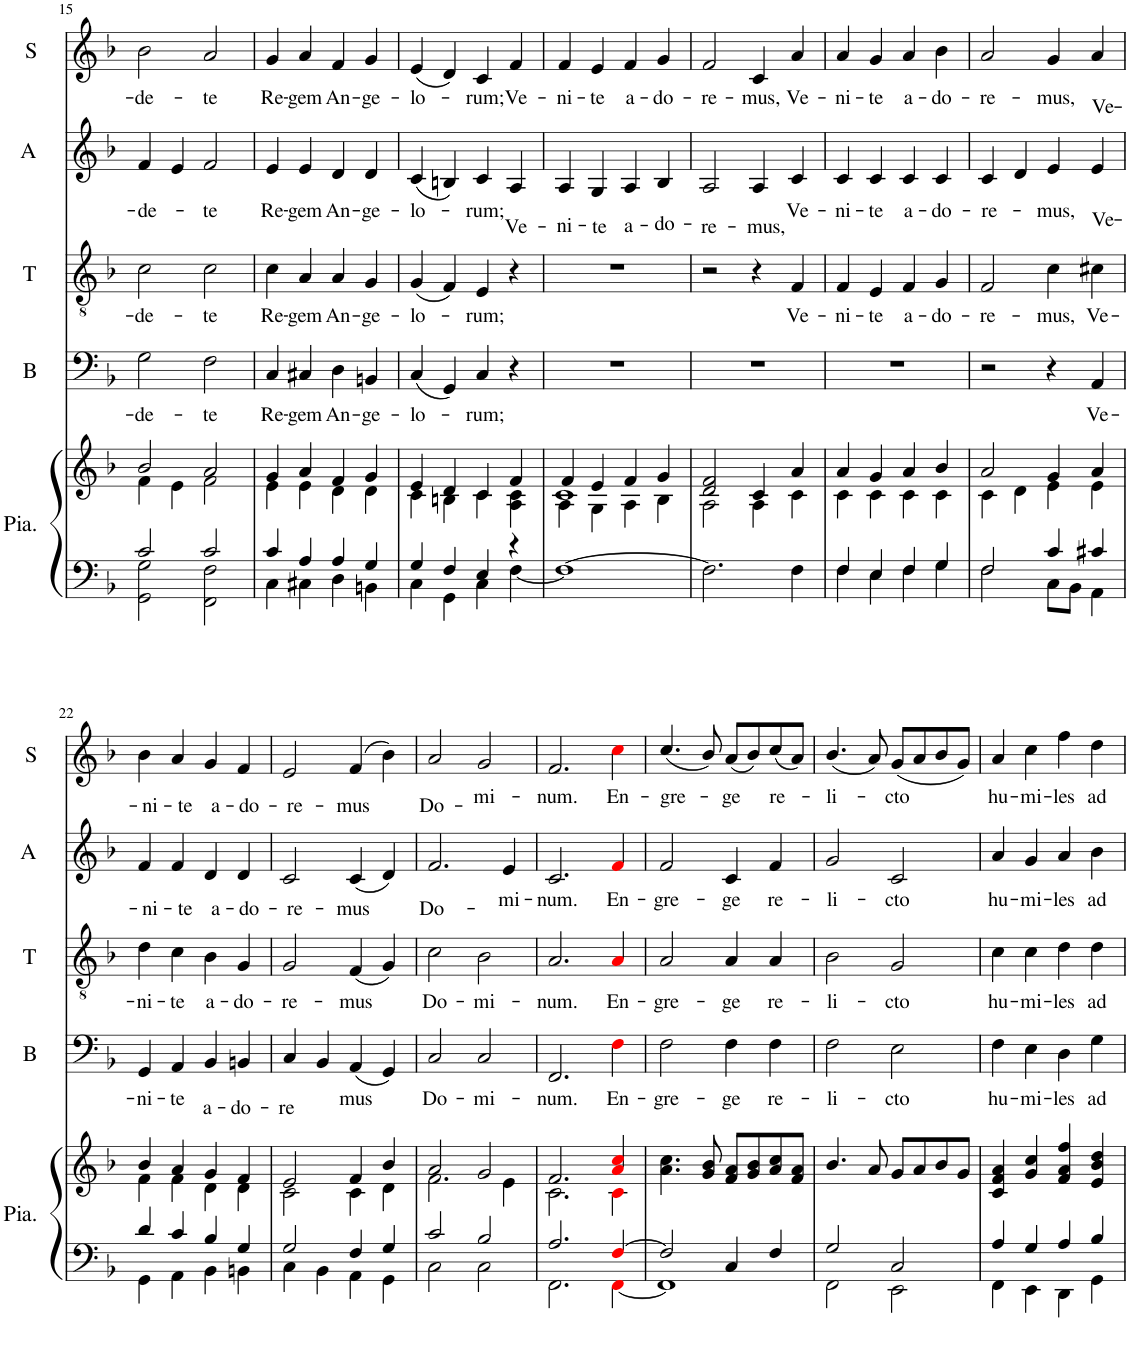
**kern	**kern	**kern	**text	**kern	**text	**kern	**text	**kern	**text
*part5	*part5	*part4	*part4	*part3	*part3	*part2	*part2	*part1	*part1
*staff6	*staff5	*staff4	*staff4	*staff3	*staff3	*staff2	*staff2	*staff1	*staff1
*I"Piano	*	*I"B	*	*I"T	*	*I"A	*	*I"S	*
*I'Pia.	*	*I'B	*	*I'T	*	*I'A	*	*I'S	*
!!LO:PB:g=z
*clefF4	*clefG2	*clefF4	*	*clefGv2	*	*clefG2	*	*clefG2	*
*k[b-]	*k[b-]	*k[b-]	*	*k[b-]	*	*k[b-]	*	*k[b-]	*
*M4/4	*M4/4	*M4/4	*	*M4/4	*	*M4/4	*	*M4/4	*
=15	=15	=15	=15	=15	=15	=15	=15	=15	=15
*^	*^	*	*	*	*	*	*	*	*
!	!	!	!	!	!LO:LY:b	!	!LO:LY:b	!	!LO:LY:b	!	!LO:LY:b
2c/	2GG\ 2G\	2b-/	4f\	2G\	-de-	2c\	-de-	4f/	-de-	2b-\	-de-
.	.	.	4e\	.	.	.	.	4e/	.	.	.
!	!	!	!	!	!LO:LY:b	!	!LO:LY:b	!	!LO:LY:b	!	!LO:LY:b
2c/	2FF\ 2F\	2a/	2f\	2F\	-te	2c\	-te	2f/	-te	2a/	-te
=16	=16	=16	=16	=16	=16	=16	=16	=16	=16	=16	=16
!	!	!	!	!	!LO:LY:b	!	!LO:LY:b	!	!LO:LY:b	!	!LO:LY:b
4c/	4C\	4g/	4e\	4C/	Re-	4c\	Re-	4e/	Re-	4g/	Re-
!	!	!	!	!	!LO:LY:b	!	!LO:LY:b	!	!LO:LY:b	!	!LO:LY:b
4A/	4C#X\	4a/	4e\	4C#X/	-gem	4A/	-gem	4e/	-gem	4a/	-gem
!	!	!	!	!	!LO:LY:b	!	!LO:LY:b	!	!LO:LY:b	!	!LO:LY:b
4A/	4D\	4f/	4d\	4D\	An-	4A/	An-	4d/	An-	4f/	An-
!	!	!	!	!	!LO:LY:b	!	!LO:LY:b	!	!LO:LY:b	!	!LO:LY:b
4G/	4BBn\	4g/	4d\	4BBn/	-ge-	4G/	-ge-	4d/	-ge-	4g/	-ge-
=17	=17	=17	=17	=17	=17	=17	=17	=17	=17	=17	=17
!	!	!	!	!	!LO:LY:b	!	!LO:LY:b	!	!LO:LY:b	!	!LO:LY:b
4G/	4C\	4e/	4c\	(4C/	-lo-	(4G/	-lo-	(4c/	-lo-	(4e/	-lo-
4F/	4GG\	4d/	4Bn\	4GG/)	.	4F/)	.	4Bn/)	.	4d/)	.
!	!	!	!	!	!LO:LY:b	!	!LO:LY:b	!	!LO:LY:b	!	!LO:LY:b
4E/	4C\	4c/	4c\	4C/	-rum;	4E/	-rum;	4c/	-rum;	4c/	-rum;
!	!	!	!	!	!	!	!	!	!LO:LY:b	!	!LO:LY:b
4r	[4F\	4f/	4A\ 4c\	4r	.	4r	.	4A/	Ve-	4f/	Ve-
=18	=18	=18	=18	=18	=18	=18	=18	=18	=18	=18	=18
*	*	*	*^	*	*	*	*	*	*	*	*
!	!	!	!	!	!	!	!	!	!	!LO:LY:b	!	!LO:LY:b
*v	*v	*	*	*	*	*	*	*	*	*	*	*
1F_	4f/	4A\	1c	1r	.	1r	.	4A/	-ni-	4f/	-ni-
!	!	!	!	!	!	!	!	!	!LO:LY:b	!	!LO:LY:b
.	4e/	4G\	.	.	.	.	.	4G/	-te	4e/	-te
!	!	!	!	!	!	!	!	!	!LO:LY:b	!	!LO:LY:b
.	4f/	4A\	.	.	.	.	.	4A/	a-	4f/	a-
!	!	!	!	!	!	!	!	!	!LO:LY:b	!	!LO:LY:b
.	4g/	4B-\	.	.	.	.	.	4B-/	-do-	4g/	-do-
*	*	*v	*v	*	*	*	*	*	*	*	*
=19	=19	=19	=19	=19	=19	=19	=19	=19	=19	=19
!	!	!	!	!	!	!	!	!LO:LY:b	!	!LO:LY:b
2.F\]	2d/ 2f/	2A\	1r	.	2r	.	2A/	-re-	2f/	-re-
!	!	!	!	!	!	!	!	!LO:LY:b	!	!LO:LY:b
.	4c/	4A\	.	.	4r	.	4A/	-mus,	4c/	-mus,
!	!	!	!	!	!	!LO:LY:b	!	!LO:LY:b	!	!LO:LY:b
4F\	4a/	4c\	.	.	4F/	Ve-	4c/	Ve-	4a/	Ve-
=20	=20	=20	=20	=20	=20	=20	=20	=20	=20	=20
*^	*	*	*	*	*	*	*	*	*	*
!	!	!	!	!	!	!	!LO:LY:b	!	!LO:LY:b	!	!LO:LY:b
4F/	4F\	4a/	4c\	1r	.	4F/	-ni-	4c/	-ni-	4a/	-ni-
!	!	!	!	!	!	!	!LO:LY:b	!	!LO:LY:b	!	!LO:LY:b
4E/	4E\	4g/	4c\	.	.	4E/	-te	4c/	-te	4g/	-te
!	!	!	!	!	!	!	!LO:LY:b	!	!LO:LY:b	!	!LO:LY:b
4F/	4F\	4a/	4c\	.	.	4F/	a-	4c/	a-	4a/	a-
!	!	!	!	!	!	!	!LO:LY:b	!	!LO:LY:b	!	!LO:LY:b
4G/	4G\	4b-/	4c\	.	.	4G/	-do-	4c/	-do-	4b-\	-do-
=21	=21	=21	=21	=21	=21	=21	=21	=21	=21	=21	=21
!	!	!	!	!	!	!	!LO:LY:b	!	!LO:LY:b	!	!LO:LY:b
2F/	2F\	2a/	4c\	2r	.	2F/	-re-	4c/	-re-	2a/	-re-
.	.	.	4d\	.	.	.	.	4d/	.	.	.
!	!	!	!	!	!	!	!LO:LY:b	!	!LO:LY:b	!	!LO:LY:b
4c/	8C\L	4g/	4e\	4r	.	4c\	-mus,	4e/	-mus,	4g/	-mus,
.	8BB-\J	.	.	.	.	.	.	.	.	.	.
!	!	!	!	!	!LO:LY:b	!	!LO:LY:b	!	!LO:LY:b	!	!LO:LY:b
4c#X/	4AA\	4a/	4e\	4AA/	Ve-	4c#X\	Ve-	4e/	Ve-	4a/	Ve-
!!LO:LB:g=z
=22	=22	=22	=22	=22	=22	=22	=22	=22	=22	=22	=22
!	!	!	!	!	!LO:LY:b	!	!LO:LY:b	!	!LO:LY:b	!	!LO:LY:b
4d/	4GG\	4b-/	4f\	4GG/	-ni-	4d\	-ni-	4f/	-ni-	4b-\	-ni-
!	!	!	!	!	!LO:LY:b	!	!LO:LY:b	!	!LO:LY:b	!	!LO:LY:b
4c/	4AA\	4a/	4f\	4AA/	-te	4c\	-te	4f/	-te	4a/	-te
!	!	!	!	!	!LO:LY:b	!	!LO:LY:b	!	!LO:LY:b	!	!LO:LY:b
4B-/	4BB-\	4g/	4d\	4BB-/	a-	4B-\	a-	4d/	a-	4g/	a-
!	!	!	!	!	!LO:LY:b	!	!LO:LY:b	!	!LO:LY:b	!	!LO:LY:b
4G/	4BBn\	4f/	4d\	4BBn/	-do-	4G/	-do-	4d/	-do-	4f/	-do-
=23	=23	=23	=23	=23	=23	=23	=23	=23	=23	=23	=23
!	!	!	!	!	!LO:LY:b	!	!LO:LY:b	!	!LO:LY:b	!	!LO:LY:b
2G/	4C\	2e/	2c\	4C/	-re	2G/	-re-	2c/	-re-	2e/	-re-
.	4BB-\	.	.	4BB-/	.	.	.	.	.	.	.
!	!	!	!	!	!LO:LY:b	!	!LO:LY:b	!	!LO:LY:b	!	!LO:LY:b
4F/	4AA\	4f/	4c\	(4AA/	mus	(4F/	-mus	(4c/	-mus	(4f/	-mus
4G/	4GG\	4b-/	4d\	4GG/)	.	4G/)	.	4d/)	.	4b-\)	.
=24	=24	=24	=24	=24	=24	=24	=24	=24	=24	=24	=24
!	!	!	!	!	!LO:LY:b	!	!LO:LY:b	!	!LO:LY:b	!	!LO:LY:b
2c/	2C\	2a/	2.f\	2C/	Do-	2c\	Do-	2.f/	Do-	2a/	Do-
!	!	!	!	!	!LO:LY:b	!	!LO:LY:b	!	!	!	!LO:LY:b
2B-/	2C\	2g/	.	2C/	-mi-	2B-\	-mi-	.	.	2g/	-mi-
!	!	!	!	!	!	!	!	!	!LO:LY:b	!	!
.	.	.	4e\	.	.	.	.	4e/	-mi-	.	.
=25	=25	=25	=25	=25	=25	=25	=25	=25	=25	=25	=25
!	!	!	!	!	!LO:LY:b	!	!LO:LY:b	!	!LO:LY:b	!	!LO:LY:b
2.A/	2.FF\	2.f/	2.c\	2.FF/	-num.	2.A/	-num.	2.c/	-num.	2.f/	-num.
!	!	!	!	!	!LO:LY:b	!	!LO:LY:b	!	!LO:LY:b	!	!LO:LY:b
[4Fi/	[4FFi\	4ai/ 4cci/	4ci\	4Fi\	En-	4Ai/	En-	4fi/	En-	4cci\	En-
=26	=26	=26	=26	=26	=26	=26	=26	=26	=26	=26	=26
!	!	!	!	!	!LO:LY:b	!	!LO:LY:b	!	!LO:LY:b	!	!LO:LY:b
*	*	*v	*v	*	*	*	*	*	*	*	*
2F/]	1FF]	4.a\ 4.cc\	2F\	-gre-	2A/	-gre-	2f/	-gre-	(4.cc/	-gre-
.	.	8g/ 8b-/	.	.	.	.	.	.	8b-/)	.
!	!	!	!	!LO:LY:b	!	!LO:LY:b	!	!LO:LY:b	!	!LO:LY:b
4C/	.	8f/ 8a/L	4F\	-ge	4A/	-ge	4c/	-ge	(8a/L	-ge
.	.	8g/ 8b-/	.	.	.	.	.	.	8b-/)	.
!	!	!	!	!LO:LY:b	!	!LO:LY:b	!	!LO:LY:b	!	!LO:LY:b
4F/	.	8a/ 8cc/	4F\	re-	4A/	re-	4f/	re-	(8cc/	re-
.	.	8f/ 8a/J	.	.	.	.	.	.	8a/J)	.
=27	=27	=27	=27	=27	=27	=27	=27	=27	=27	=27
!	!	!	!	!LO:LY:b	!	!LO:LY:b	!	!LO:LY:b	!	!LO:LY:b
2G/	2FF\	4.b-/	2F\	-li-	2B-\	-li-	2g/	-li-	(4.b-/	-li-
.	.	8a/	.	.	.	.	.	.	8a/)	.
!	!	!	!	!LO:LY:b	!	!LO:LY:b	!	!LO:LY:b	!	!LO:LY:b
2C/	2EE\	8g/L	2E\	-cto	2G/	-cto	2c/	-cto	(8g/L	-cto
.	.	8a/	.	.	.	.	.	.	8a/	.
.	.	8b-/	.	.	.	.	.	.	8b-/	.
.	.	8g/J	.	.	.	.	.	.	8g/J)	.
=28	=28	=28	=28	=28	=28	=28	=28	=28	=28	=28
!	!	!	!	!LO:LY:b	!	!LO:LY:b	!	!LO:LY:b	!	!LO:LY:b
4A/	4FF\	4c/ 4f/ 4a/	4F\	hu-	4c\	hu-	4a/	hu-	4a/	hu-
!	!	!	!	!LO:LY:b	!	!LO:LY:b	!	!LO:LY:b	!	!LO:LY:b
4G/	4EE\	4g/ 4cc/	4E\	-mi-	4c\	-mi-	4g/	-mi-	4cc\	-mi-
!	!	!	!	!LO:LY:b	!	!LO:LY:b	!	!LO:LY:b	!	!LO:LY:b
4A/	4DD\	4f/ 4a/ 4ff/	4D\	-les	4d\	-les	4a/	-les	4ff\	-les
!	!	!	!	!LO:LY:b	!	!LO:LY:b	!	!LO:LY:b	!	!LO:LY:b
4B-/	4GG\	4e/ 4b-/ 4dd/	4G\	ad	4d\	ad	4b-\	ad	4dd\	ad
*v	*v	*	*	*	*	*	*	*	*	*
=	=	=	=	=	=	=	=	=	=
*-	*-	*-	*-	*-	*-	*-	*-	*-	*-
